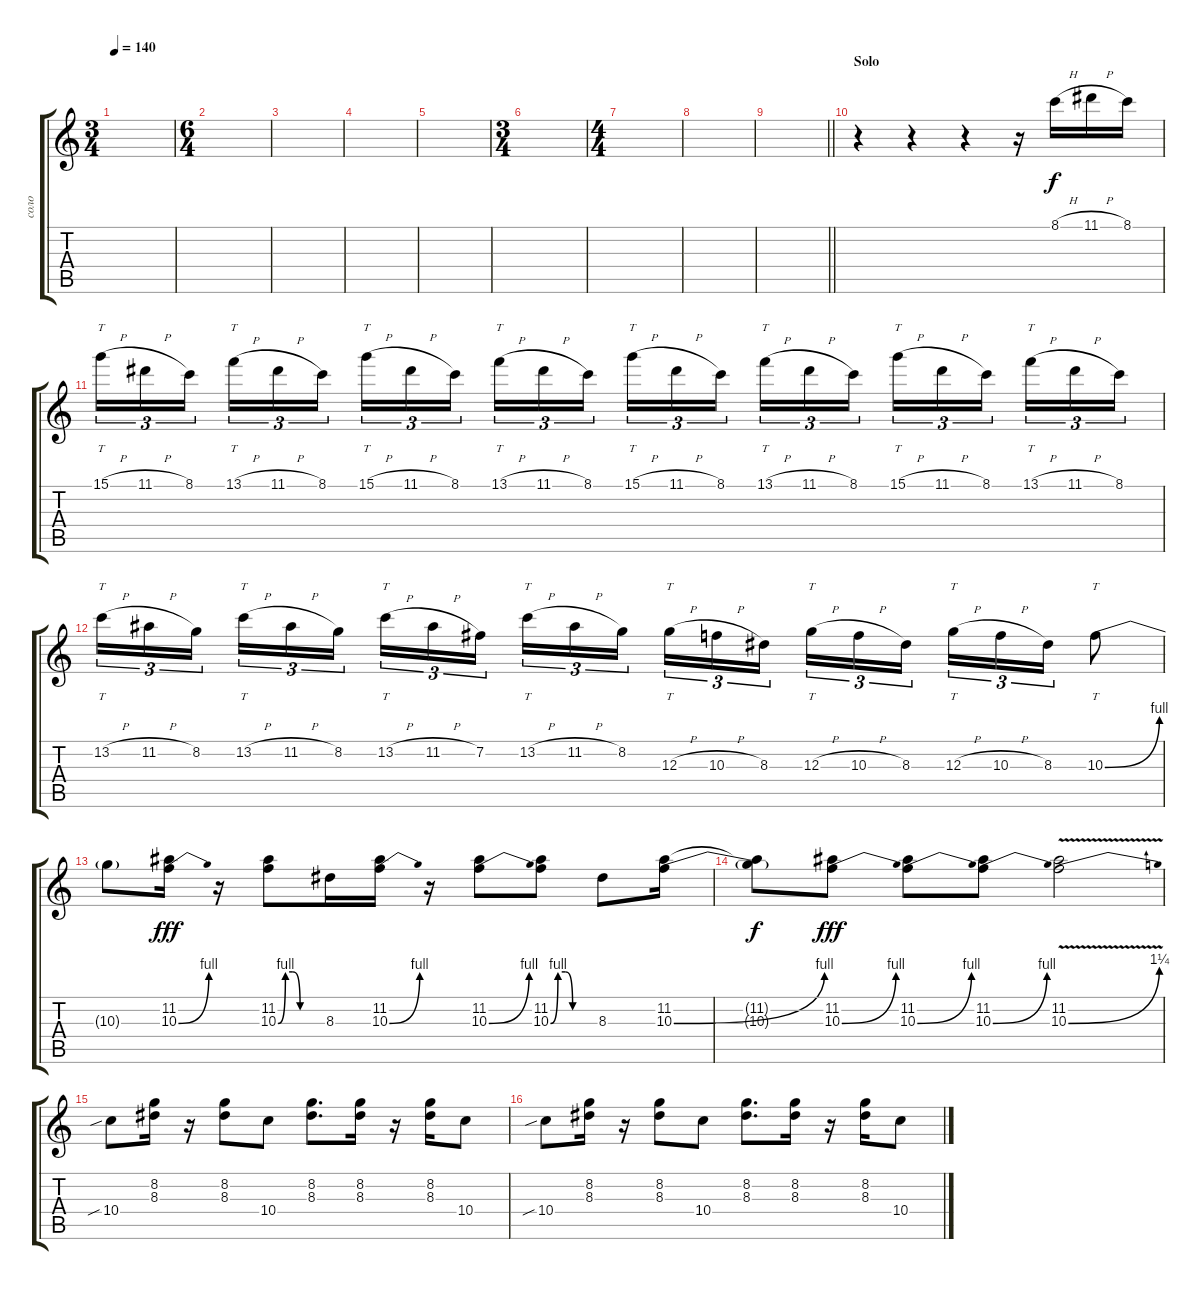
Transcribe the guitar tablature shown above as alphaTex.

\track ("соло" "соло") {instrument distortionguitar}
\staff {score tabs}
\tuning (E4 B3 G3 D3 A2 E2) {hide}
\ts (3 4)
\tempo 140
\clef g2
\ks c
|
\ts (6 4)
|
|
|
|
\ts (3 4)
|
\ts (4 4)
|
|
\barLineRight lightlight
|
\section ("" "Solo")
r.4 r.4 r.4 r.16 8.1{h}.16 11.1{h}.16 8.1.16 |
15.1{h}.16{tt tu (3 2)} 11.1{h}.16{tu (3 2)} 8.1.16{tu (3 2) beam splitsecondary} 13.1{h}.16{tt tu (3 2)} 11.1{h}.16{tu (3 2)} 8.1.16{tu (3 2)} 15.1{h}.16{tt tu (3 2)} 11.1{h}.16{tu (3 2)} 8.1.16{tu (3 2) beam splitsecondary} 13.1{h}.16{tt tu (3 2)} 11.1{h}.16{tu (3 2)} 8.1.16{tu (3 2)} 15.1{h}.16{tt tu (3 2)} 11.1{h}.16{tu (3 2)} 8.1.16{tu (3 2) beam splitsecondary} 13.1{h}.16{tt tu (3 2)} 11.1{h}.16{tu (3 2)} 8.1.16{tu (3 2)} 15.1{h}.16{tt tu (3 2)} 11.1{h}.16{tu (3 2)} 8.1.16{tu (3 2) beam splitsecondary} 13.1{h}.16{tt tu (3 2)} 11.1{h}.16{tu (3 2)} 8.1.16{tu (3 2)} |
13.2{h}.16{tt tu (3 2)} 11.2{h}.16{tu (3 2)} 8.2.16{tu (3 2) beam splitsecondary} 13.2{h}.16{tt tu (3 2)} 11.2{h}.16{tu (3 2)} 8.2.16{tu (3 2)} 13.2{h}.16{tt tu (3 2)} 11.2{h}.16{tu (3 2)} 7.2.16{tu (3 2) beam splitsecondary} 13.2{h}.16{tt tu (3 2)} 11.2{h}.16{tu (3 2)} 8.2.16{tu (3 2)} 12.3{h}.16{tt tu (3 2)} 10.3{h}.16{tu (3 2)} 8.3.16{tu (3 2) beam splitsecondary} 12.3{h}.16{tt tu (3 2)} 10.3{h}.16{tu (3 2)} 8.3.16{tu (3 2)} 12.3{h}.16{tt tu (3 2)} 10.3{h}.16{tu (3 2)} 8.3.16{tu (3 2)} 10.3{be (bend 0 0 60 4)}.8{tt} |
10.3{t}.8{dy f} (11.2 10.3{be (bend 0 0 60 4)}).16{dy fff} r.16 (11.2 10.3{be (custom 0 0 10 4 20 4 30 0 60 0)}).8 8.3.16 (11.2 10.3{be (bend 0 0 60 4)}).16 r.16 (11.2 10.3{be (bend 0 0 60 4)}).8 (11.2 10.3{be (custom 0 0 10 4 20 4 30 0 60 0)}).8 8.3.8 (11.2 10.3{be (bend 0 0 60 4)}).16 |
(11.2{t} 10.3{t}).8{dy f} (11.2 10.3{be (bend 0 0 60 4)}).8{dy fff} (11.2 10.3{be (bend 0 0 60 4)}).8 (11.2 10.3{be (bend 0 0 60 4)}).8 (11.2{v} 10.3{be (bend 0 0 60 5)}).2 |
10.4{sib}.8 (8.2 8.3).16 r.16 (8.2 8.3).8 10.4.8 (8.2 8.3).8{d} (8.2 8.3).16 r.16 (8.2 8.3).16 10.4.8 |
10.4{sib}.8 (8.2 8.3).16 r.16 (8.2 8.3).8 10.4.8 (8.2 8.3).8{d} (8.2 8.3).16 r.16 (8.2 8.3).16 10.4.8
